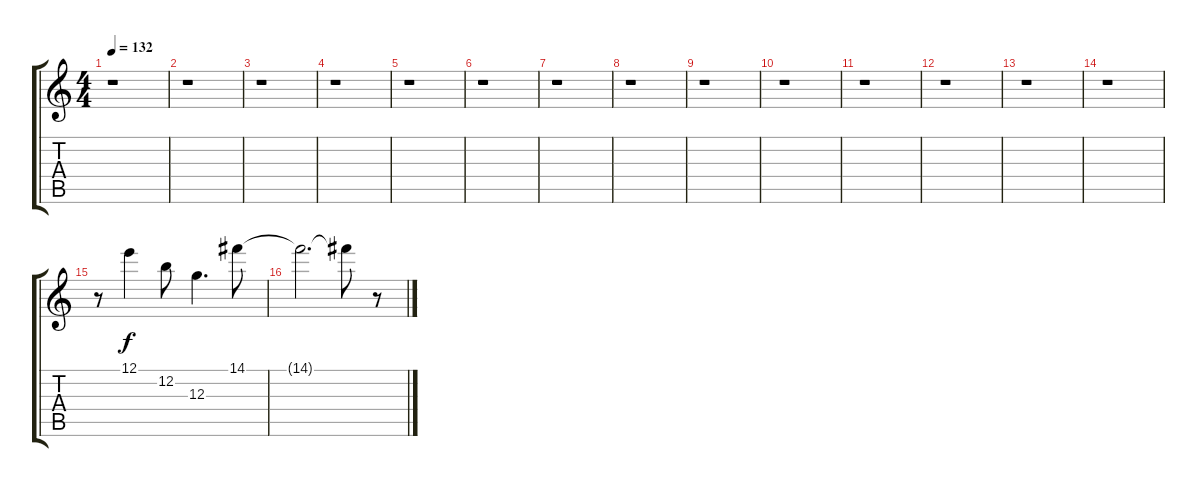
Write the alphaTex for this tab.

\track "" {instrument electricguitarmuted}
\staff {score tabs}
\tuning (E4 B3 G3 D3 A2 E2) {hide}
\ts (4 4)
\tempo 132
\clef g2
\ks c
r.1{dy f} |
r.1 |
r.1 |
r.1 |
r.1 |
r.1 |
r.1 |
r.1 |
r.1 |
r.1 |
r.1 |
r.1 |
r.1 |
r.1 |
r.8 12.1.4 12.2.8 12.3.4{d} 14.1.8 |
14.1{t}.2{d} 14.1{t}.8 r.8
